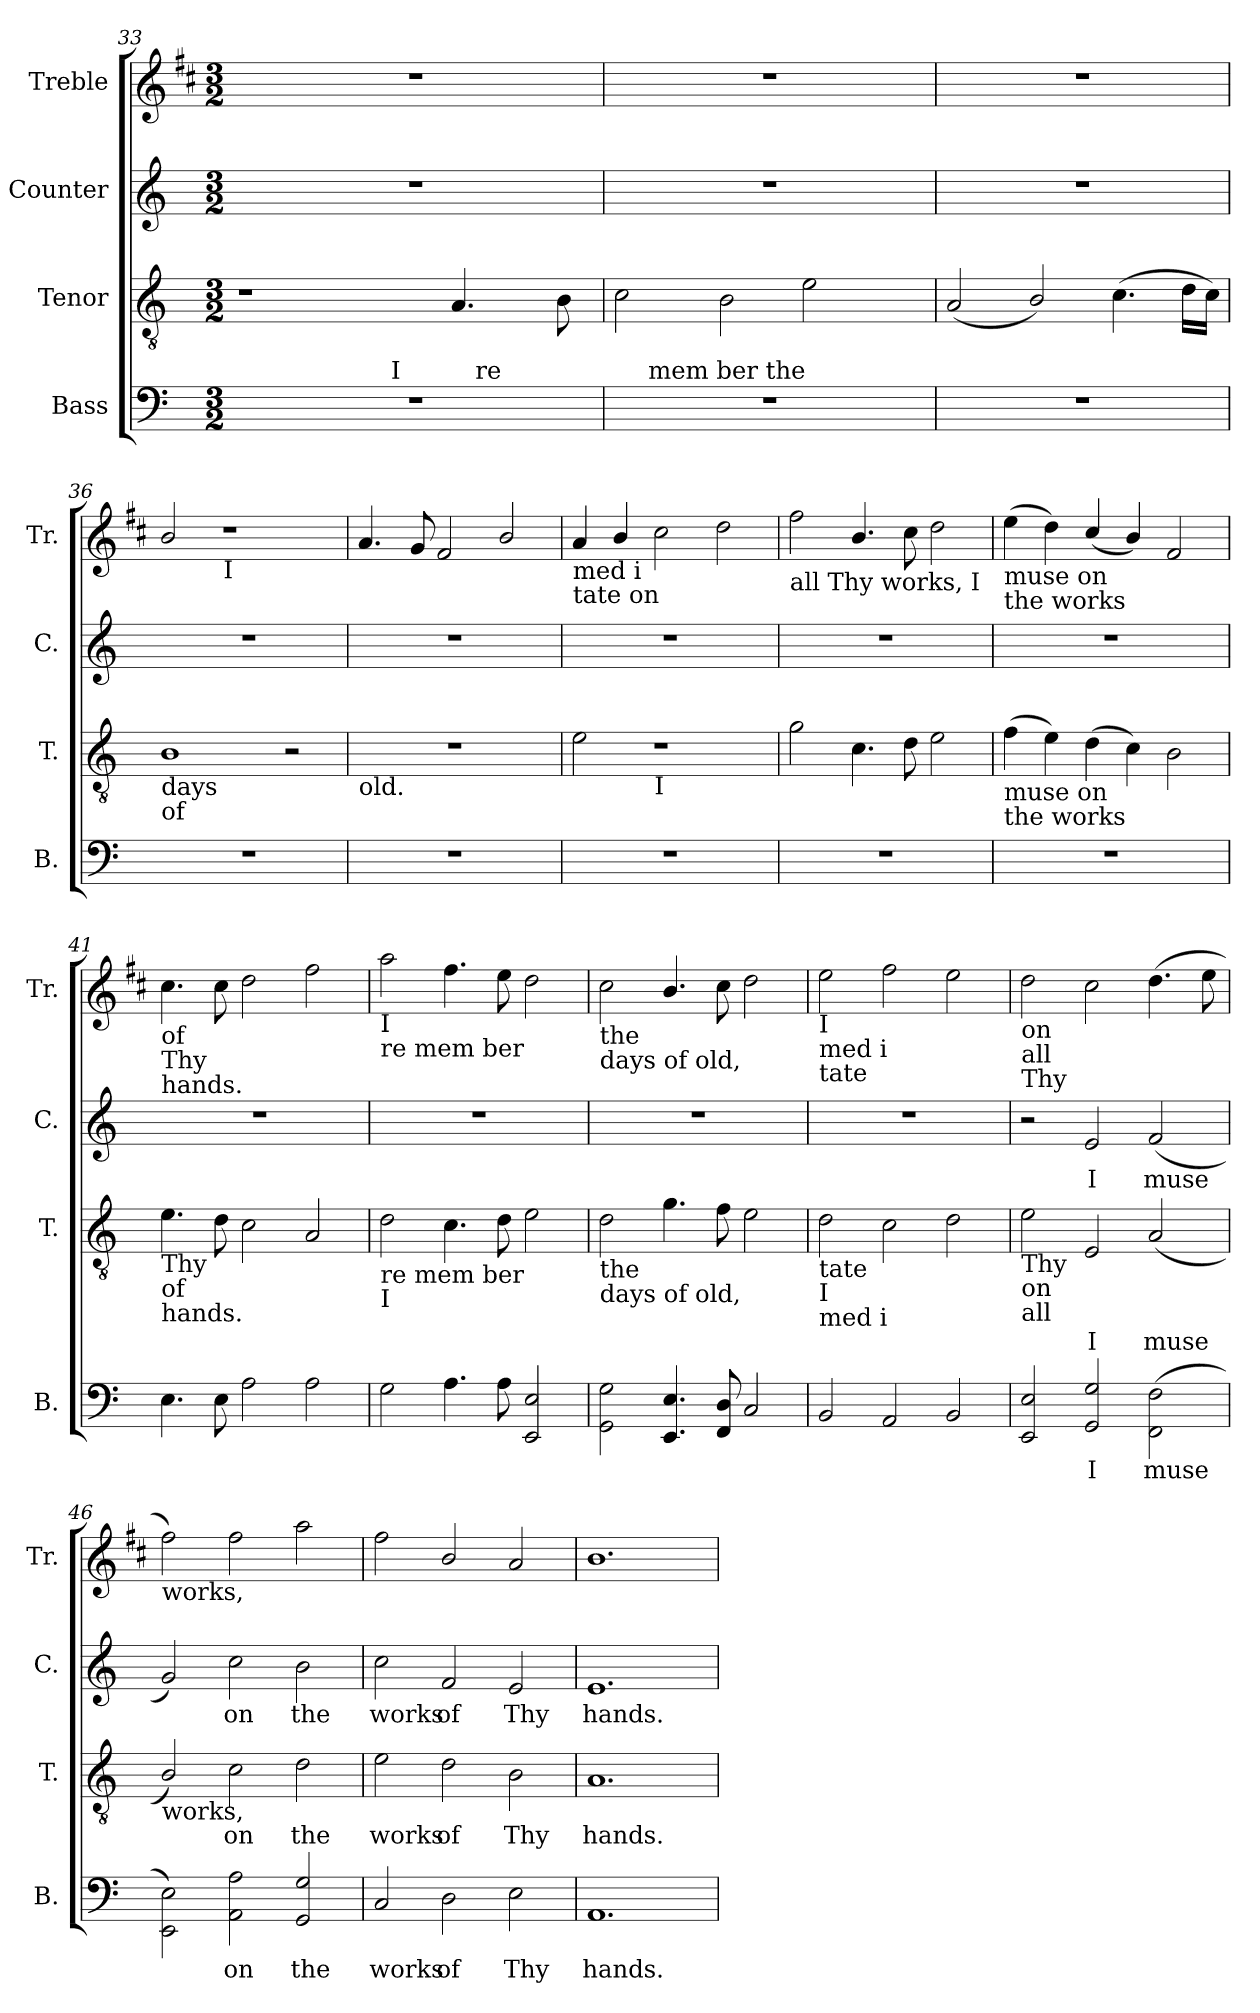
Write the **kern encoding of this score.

**kern	**text	**kern	**text	**kern	**text	**kern
*part4	*part4	*part3	*part3	*part2	*part2	*part1
*staff4	*staff4	*staff3	*staff3	*staff2	*staff2	*staff1
*I"Bass	*	*I"Tenor	*	*I"Counter	*	*I"Treble
*I'B.	*	*I'T.	*	*I'C.	*	*I'Tr.
*clefF4	*	*clefGv2	*	*clefG2	*	*clefG2
*	*	*	*	*	*	*ITrd1c2
*k[]	*	*k[]	*	*k[]	*	*k[]
*C:	*	*C:	*	*C:	*	*C:
*M3/2	*	*M3/2	*	*M3/2	*	*M3/2
=33	=33	=33	=33	=33	=33	=33
*^	*	*	*	*	*	*
*	*^	*	*	*	*	*	*
1.r	2ryy	1ryy	.	1r	.	1.r	.	1.r
.	8ryy	.	.	.	.	.	.	.
.	16ryy	.	.	.	.	.	.	.
.	64ryy	.	.	.	.	.	.	.
!	!LO:TX:a:t=I	!	!	!	!	!	!	!
.	2ryy	.	.	.	.	.	.	.
!	!	!	!	!	!LO:LY:a	!	!	!
.	.	16ryy	.	4.A/	.	.	.	.
!	!	!LO:TX:a:t=re	!	!	!	!	!	!
.	.	4..ryy	.	.	.	.	.	.
.	4ryy	.	.	.	.	.	.	.
!	!	!	!	!	!LO:LY:a	!	!	!
.	.	.	.	8B\	.	.	.	.
.	32.ryy	.	.	.	.	.	.	.
=34	=34	=34	=34	=34	=34	=34	=34	=34
!	!	!	!	!	!LO:LY:a	!	!	!
*	*v	*v	*	*	*	*	*	*
1.r	16..ryy	.	2c\	.	1.r	.	1.r
!	!LO:TX:a:t=mem ber the	!	!	!	!	!	!
.	1ryy	.	.	.	.	.	.
!	!	!	!	!LO:LY:a	!	!	!
.	.	.	2B\	.	.	.	.
!	!	!	!	!LO:LY:a	!	!	!
.	.	.	2e\	.	.	.	.
.	4ryy	.	.	.	.	.	.
.	8ryy	.	.	.	.	.	.
.	64ryy	.	.	.	.	.	.
!!LO:LB:g=z
=35	=35	=35	=35	=35	=35	=35	=35
!	!	!	!	!LO:LY:a	!	!	!
*v	*v	*	*	*	*	*	*
1.r	.	(<2A/	.	1.r	.	1.r
!	!	!	!LO:LY:a	!	!	!
.	.	2B/)	.	.	.	.
!	!	!	!LO:LY:a	!	!	!
.	.	(>4.c\	.	.	.	.
!	!	!	!LO:LY:a	!	!	!
.	.	16d\L	.	.	.	.
!	!	!	!LO:LY:a	!	!	!
.	.	16c\J)	.	.	.	.
=36	=36	=36	=36	=36	=36	=36
!	!	!LO:TX:b:t=days	!	!	!	!
!	!	!LO:TX:b:t=of	!	!	!	!
!	!	!	!LO:LY:a	!	!	!
1.r	.	1B	.	1.r	.	2a/
!	!	!	!	!	!	!LO:TX:b:t=I
.	.	.	.	.	.	1r
.	.	2r	.	.	.	.
=37	=37	=37	=37	=37	=37	=37
!	!	!LO:TX:b:t=old.	!	!	!	!
1.r	.	1.r	.	1.r	.	4.g/
.	.	.	.	.	.	8f/
.	.	.	.	.	.	2e/
.	.	.	.	.	.	2a/
=38	=38	=38	=38	=38	=38	=38
!	!	!	!	!	!	!LO:TX:b:t=med i
!	!	!	!	!	!	!LO:TX:b:t=tate on
!	!	!	!LO:LY:a	!	!	!
1.r	.	2e\	.	1.r	.	4g/
.	.	.	.	.	.	4a/
!	!	!LO:TX:b:t=I	!	!	!	!
.	.	1r	.	.	.	2b\
.	.	.	.	.	.	2cc\
=39	=39	=39	=39	=39	=39	=39
!	!	!	!	!	!	!LO:TX:b:t=all Thy works, I
!	!	!	!LO:LY:a	!	!	!
1.r	.	2g\	.	1.r	.	2ee\
!	!	!	!LO:LY:a	!	!	!
.	.	4.c\	.	.	.	4.a/
!	!	!	!LO:LY:a	!	!	!
.	.	8d\	.	.	.	8b\
!	!	!	!LO:LY:a	!	!	!
.	.	2e\	.	.	.	2cc\
=40	=40	=40	=40	=40	=40	=40
!	!	!	!	!	!	!LO:TX:b:t=muse on
!	!	!	!	!	!	!LO:TX:b:t=the works
!	!	!LO:TX:b:t=muse on	!	!	!	!
!	!	!LO:TX:b:t=the works	!	!	!	!
!	!	!	!LO:LY:a	!	!	!
1.r	.	(>4f\	.	1.r	.	(>4dd\
!	!	!	!LO:LY:a	!	!	!
.	.	4e\)	.	.	.	4cc\)
!	!	!	!LO:LY:a	!	!	!
.	.	(>4d\	.	.	.	(<4b/
!	!	!	!LO:LY:a	!	!	!
.	.	4c\)	.	.	.	4a/)
!	!	!	!LO:LY:a	!	!	!
.	.	2B\	.	.	.	2e/
=41	=41	=41	=41	=41	=41	=41
!	!	!	!	!	!	!LO:TX:b:t=of
!	!	!	!	!	!	!LO:TX:b:t=Thy
!	!	!	!	!	!	!LO:TX:b:t=hands.
!	!	!LO:TX:b:t=Thy	!	!	!	!
!	!	!LO:TX:b:t=of	!	!	!	!
!	!	!LO:TX:b:t=hands.	!	!	!	!
!	!LO:LY:a	!	!LO:LY:a	!	!	!
4.E\	.	4.e\	.	1.r	.	4.b\
!	!LO:LY:a	!	!LO:LY:a	!	!	!
8E\	.	8d\	.	.	.	8b\
!	!LO:LY:a	!	!LO:LY:a	!	!	!
2A\	.	2c\	.	.	.	2cc\
!	!LO:LY:a	!	!LO:LY:a	!	!	!
2A\	.	2A/	.	.	.	2ee\
!!LO:LB:g=z
=42	=42	=42	=42	=42	=42	=42
!	!	!	!	!	!	!LO:TX:b:t=I
!	!	!	!	!	!	!LO:TX:b:t=re mem ber
!	!	!LO:TX:b:t=re mem ber	!	!	!	!
!	!	!LO:TX:b:t=I	!	!	!	!
!	!LO:LY:a	!	!LO:LY:a	!	!	!
2G\	.	2d\	.	1.r	.	2gg\
!	!LO:LY:a	!	!LO:LY:a	!	!	!
4.A\	.	4.c\	.	.	.	4.ee\
!	!LO:LY:a	!	!LO:LY:a	!	!	!
8A\	.	8d\	.	.	.	8dd\
!	!LO:LY:a	!	!LO:LY:a	!	!	!
2E/ 2EE/	.	2e\	.	.	.	2cc\
=43	=43	=43	=43	=43	=43	=43
!	!	!	!	!	!	!LO:TX:b:t=the
!	!	!	!	!	!	!LO:TX:b:t=days of old,
!	!	!LO:TX:b:t=the	!	!	!	!
!	!	!LO:TX:b:t=days of old,	!	!	!	!
!	!LO:LY:a	!	!LO:LY:a	!	!	!
2G\ 2GG\	.	2d\	.	1.r	.	2b\
!	!LO:LY:a	!	!LO:LY:a	!	!	!
4.E/ 4.EE/	.	4.g\	.	.	.	4.a/
!	!LO:LY:a	!	!LO:LY:a	!	!	!
8D/ 8FF/	.	8f\	.	.	.	8b\
!	!LO:LY:a	!	!LO:LY:a	!	!	!
2C/	.	2e\	.	.	.	2cc\
=44	=44	=44	=44	=44	=44	=44
!	!	!	!	!	!	!LO:TX:b:t=I
!	!	!	!	!	!	!LO:TX:b:t=med i
!	!	!	!	!	!	!LO:TX:b:t=tate
!	!	!LO:TX:b:t=tate	!	!	!	!
!	!	!LO:TX:b:t=I	!	!	!	!
!	!	!LO:TX:b:t=med i	!	!	!	!
!	!LO:LY:a	!	!LO:LY:a	!	!	!
2BB/	.	2d\	.	1.r	.	2dd\
!	!LO:LY:a	!	!LO:LY:a	!	!	!
2AA/	.	2c\	.	.	.	2ee\
!	!LO:LY:a	!	!LO:LY:a	!	!	!
2BB/	.	2d\	.	.	.	2dd\
=45	=45	=45	=45	=45	=45	=45
!	!	!	!	!	!	!LO:TX:b:t=on
!	!	!	!	!	!	!LO:TX:b:t=all
!	!	!	!	!	!	!LO:TX:b:t=Thy
!	!	!LO:TX:b:t=Thy	!	!	!	!
!	!	!LO:TX:b:t=on	!	!	!	!
!	!	!LO:TX:b:t=all	!	!	!	!
!	!LO:LY:a	!	!LO:LY:a	!	!	!
2E/ 2EE/	.	2e\	.	2r	.	2cc\
!	!LO:LY:a	!	!LO:LY:a	!	!LO:LY:b	!
2G/ 2GG/	I	2E/	I	2e/	I	2b\
!	!LO:LY:a	!	!LO:LY:a	!	!LO:LY:b	!
(>2F\ 2FF\	muse	(<2A/	muse	(<2f/	muse	(>4.cc\
.	.	.	.	.	.	8dd\
=46	=46	=46	=46	=46	=46	=46
!	!	!	!	!	!	!LO:TX:b:t=works,
!	!	!LO:TX:b:t=works,	!	!	!	!
!	!LO:LY:a	!	!LO:LY:a	!	!LO:LY:b	!
2E\ 2EE\)	.	2B/)	.	2g/)	.	2ee\)
!	!LO:LY:a	!	!LO:LY:a	!	!LO:LY:b	!
2A\ 2AA\	on	2c\	on	2cc\	on	2ee\
!	!LO:LY:a	!	!LO:LY:a	!	!LO:LY:b	!
2G/ 2GG/	the	2d\	the	2b\	the	2gg\
=47	=47	=47	=47	=47	=47	=47
!	!LO:LY:a	!	!LO:LY:a	!	!LO:LY:b	!
2C/	works	2e\	works	2cc\	works	2ee\
!	!LO:LY:a	!	!LO:LY:a	!	!LO:LY:b	!
2D\	of	2d\	of	2f/	of	2a/
!	!LO:LY:a	!	!LO:LY:a	!	!LO:LY:b	!
2E\	Thy	2B\	Thy	2e/	Thy	2g/
=48	=48	=48	=48	=48	=48	=48
!	!LO:LY:a	!	!LO:LY:a	!	!LO:LY:b	!
1.AA	hands.	1.A	hands.	1.e	hands.	1.a
=	=	=	=	=	=	=
*-	*-	*-	*-	*-	*-	*-
